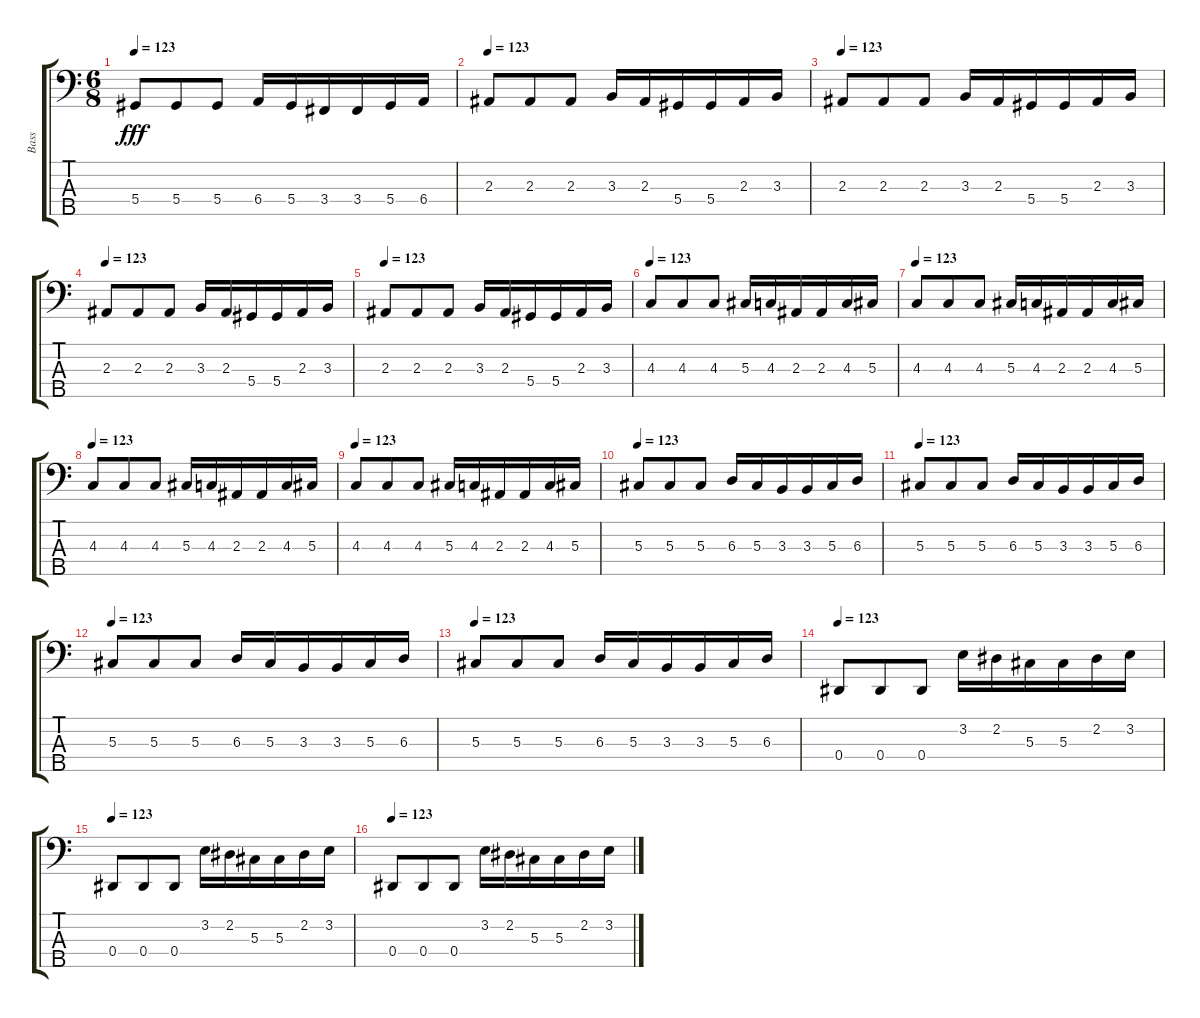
\track ("Bass" "Bass") {instrument electricbassfinger}
\staff {score tabs}
\tuning (Gb2 Db2 Ab1 Eb1 Bb0) {hide}
\ts (6 8)
\tempo 123
\clef f4
\ks c
5.4.8{dy fff} 5.4.8 5.4.8 6.4.16 5.4.16 3.4.16 3.4.16 5.4.16 6.4.16 |
\tempo 123
2.3.8 2.3.8 2.3.8 3.3.16 2.3.16 5.4.16 5.4.16 2.3.16 3.3.16 |
\tempo 123
2.3.8 2.3.8 2.3.8 3.3.16 2.3.16 5.4.16 5.4.16 2.3.16 3.3.16 |
\tempo 123
2.3.8 2.3.8 2.3.8 3.3.16 2.3.16 5.4.16 5.4.16 2.3.16 3.3.16 |
\tempo 123
2.3.8 2.3.8 2.3.8 3.3.16 2.3.16 5.4.16 5.4.16 2.3.16 3.3.16 |
\tempo 123
4.3.8 4.3.8 4.3.8 5.3.16 4.3.16 2.3.16 2.3.16 4.3.16 5.3.16 |
\tempo 123
4.3.8 4.3.8 4.3.8 5.3.16 4.3.16 2.3.16 2.3.16 4.3.16 5.3.16 |
\tempo 123
4.3.8 4.3.8 4.3.8 5.3.16 4.3.16 2.3.16 2.3.16 4.3.16 5.3.16 |
\tempo 123
4.3.8 4.3.8 4.3.8 5.3.16 4.3.16 2.3.16 2.3.16 4.3.16 5.3.16 |
\tempo 123
5.3.8{volume 12} 5.3.8 5.3.8 6.3.16 5.3.16 3.3.16 3.3.16 5.3.16 6.3.16 |
\tempo 123
5.3.8 5.3.8 5.3.8 6.3.16 5.3.16 3.3.16 3.3.16 5.3.16 6.3.16 |
\tempo 123
5.3.8{volume 8} 5.3.8 5.3.8 6.3.16 5.3.16 3.3.16 3.3.16 5.3.16 6.3.16 |
\tempo 123
5.3.8 5.3.8 5.3.8 6.3.16 5.3.16 3.3.16 3.3.16 5.3.16 6.3.16 |
\tempo 123
0.4.8{volume 0} 0.4.8 0.4.8 3.2.16 2.2.16 5.3.16 5.3.16 2.2.16 3.2.16 |
\tempo 123
0.4.8 0.4.8 0.4.8 3.2.16 2.2.16 5.3.16 5.3.16 2.2.16 3.2.16 |
\tempo 123
0.4.8 0.4.8 0.4.8 3.2.16 2.2.16 5.3.16 5.3.16 2.2.16 3.2.16
